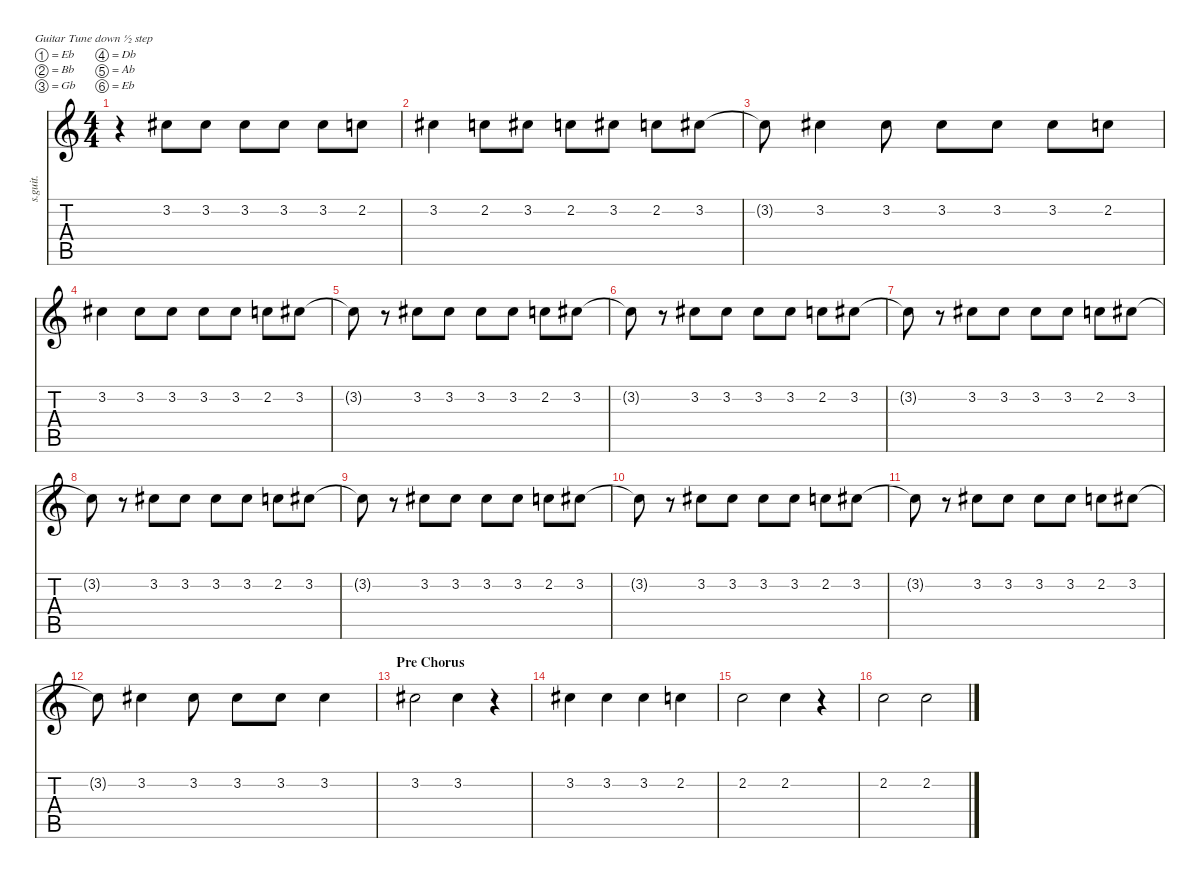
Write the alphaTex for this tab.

\defaultSystemsLayout 4
\hideDynamics
\bracketExtendMode nobrackets
\track ("Brandon Flowers - Vocals" "s.guit.") {instrument oboe}
\staff {score tabs}
\tuning (Eb4 Bb3 Gb3 Db3 Ab2 Eb2)
\displaytranspose 12
\ts (4 4)
\tempo (148 hide)
\clef g2
\ks c
r.4{dy f} 3.2{acc #}.8{lyrics (0 "") lyrics (1 "") lyrics (2 "") lyrics (3 "") lyrics (4 "")} 3.2{acc #}.8{lyrics (0 "") lyrics (1 "") lyrics (2 "") lyrics (3 "") lyrics (4 "")} 3.2{acc #}.8{lyrics (0 "") lyrics (1 "") lyrics (2 "") lyrics (3 "") lyrics (4 "")} 3.2{acc #}.8{lyrics (0 "") lyrics (1 "") lyrics (2 "") lyrics (3 "") lyrics (4 "")} 3.2{acc #}.8{lyrics (0 "") lyrics (1 "") lyrics (2 "") lyrics (3 "") lyrics (4 "")} 2.2.8{lyrics (0 "") lyrics (1 "") lyrics (2 "") lyrics (3 "") lyrics (4 "")} |
3.2{acc #}.4{lyrics (0 "") lyrics (1 "") lyrics (2 "") lyrics (3 "") lyrics (4 "")} 2.2.8{lyrics (0 "") lyrics (1 "") lyrics (2 "") lyrics (3 "") lyrics (4 "")} 3.2{acc #}.8{lyrics (0 "") lyrics (1 "") lyrics (2 "") lyrics (3 "") lyrics (4 "")} 2.2.8{lyrics (0 "") lyrics (1 "") lyrics (2 "") lyrics (3 "") lyrics (4 "")} 3.2{acc #}.8{lyrics (0 "") lyrics (1 "") lyrics (2 "") lyrics (3 "") lyrics (4 "")} 2.2.8{lyrics (0 "") lyrics (1 "") lyrics (2 "") lyrics (3 "") lyrics (4 "")} 3.2{acc #}.8{lyrics (0 "") lyrics (1 "") lyrics (2 "") lyrics (3 "") lyrics (4 "")} |
3.2{t acc #}.8{lyrics (0 "") lyrics (1 "") lyrics (2 "") lyrics (3 "") lyrics (4 "")} 3.2{acc #}.4{lyrics (0 "") lyrics (1 "") lyrics (2 "") lyrics (3 "") lyrics (4 "")} 3.2{acc #}.8{lyrics (0 "") lyrics (1 "") lyrics (2 "") lyrics (3 "") lyrics (4 "")} 3.2{acc #}.8{lyrics (0 "") lyrics (1 "") lyrics (2 "") lyrics (3 "") lyrics (4 "")} 3.2{acc #}.8{lyrics (0 "") lyrics (1 "") lyrics (2 "") lyrics (3 "") lyrics (4 "")} 3.2{acc #}.8{lyrics (0 "") lyrics (1 "") lyrics (2 "") lyrics (3 "") lyrics (4 "")} 2.2.8{lyrics (0 "") lyrics (1 "") lyrics (2 "") lyrics (3 "") lyrics (4 "")} |
3.2{acc #}.4{lyrics (0 "") lyrics (1 "") lyrics (2 "") lyrics (3 "") lyrics (4 "")} 3.2{acc #}.8{lyrics (0 "") lyrics (1 "") lyrics (2 "") lyrics (3 "") lyrics (4 "")} 3.2{acc #}.8{lyrics (0 "") lyrics (1 "") lyrics (2 "") lyrics (3 "") lyrics (4 "")} 3.2{acc #}.8{lyrics (0 "") lyrics (1 "") lyrics (2 "") lyrics (3 "") lyrics (4 "")} 3.2{acc #}.8{lyrics (0 "") lyrics (1 "") lyrics (2 "") lyrics (3 "") lyrics (4 "")} 2.2.8{lyrics (0 "") lyrics (1 "") lyrics (2 "") lyrics (3 "") lyrics (4 "")} 3.2{acc #}.8{lyrics (0 "") lyrics (1 "") lyrics (2 "") lyrics (3 "") lyrics (4 "")} |
3.2{t acc #}.8{lyrics (0 "") lyrics (1 "") lyrics (2 "") lyrics (3 "") lyrics (4 "")} r.8 3.2{acc #}.8{lyrics (0 "") lyrics (1 "") lyrics (2 "") lyrics (3 "") lyrics (4 "")} 3.2{acc #}.8{lyrics (0 "") lyrics (1 "") lyrics (2 "") lyrics (3 "") lyrics (4 "")} 3.2{acc #}.8{lyrics (0 "") lyrics (1 "") lyrics (2 "") lyrics (3 "") lyrics (4 "")} 3.2{acc #}.8{lyrics (0 "") lyrics (1 "") lyrics (2 "") lyrics (3 "") lyrics (4 "")} 2.2.8{lyrics (0 "") lyrics (1 "") lyrics (2 "") lyrics (3 "") lyrics (4 "")} 3.2{acc #}.8{lyrics (0 "") lyrics (1 "") lyrics (2 "") lyrics (3 "") lyrics (4 "")} |
3.2{t acc #}.8{lyrics (0 "") lyrics (1 "") lyrics (2 "") lyrics (3 "") lyrics (4 "")} r.8 3.2{acc #}.8{lyrics (0 "") lyrics (1 "") lyrics (2 "") lyrics (3 "") lyrics (4 "")} 3.2{acc #}.8{lyrics (0 "") lyrics (1 "") lyrics (2 "") lyrics (3 "") lyrics (4 "")} 3.2{acc #}.8{lyrics (0 "") lyrics (1 "") lyrics (2 "") lyrics (3 "") lyrics (4 "")} 3.2{acc #}.8{lyrics (0 "") lyrics (1 "") lyrics (2 "") lyrics (3 "") lyrics (4 "")} 2.2.8{lyrics (0 "") lyrics (1 "") lyrics (2 "") lyrics (3 "") lyrics (4 "")} 3.2{acc #}.8{lyrics (0 "") lyrics (1 "") lyrics (2 "") lyrics (3 "") lyrics (4 "")} |
3.2{t acc #}.8{lyrics (0 "") lyrics (1 "") lyrics (2 "") lyrics (3 "") lyrics (4 "")} r.8 3.2{acc #}.8{lyrics (0 "") lyrics (1 "") lyrics (2 "") lyrics (3 "") lyrics (4 "")} 3.2{acc #}.8{lyrics (0 "") lyrics (1 "") lyrics (2 "") lyrics (3 "") lyrics (4 "")} 3.2{acc #}.8{lyrics (0 "") lyrics (1 "") lyrics (2 "") lyrics (3 "") lyrics (4 "")} 3.2{acc #}.8{lyrics (0 "") lyrics (1 "") lyrics (2 "") lyrics (3 "") lyrics (4 "")} 2.2.8{lyrics (0 "") lyrics (1 "") lyrics (2 "") lyrics (3 "") lyrics (4 "")} 3.2{acc #}.8{lyrics (0 "") lyrics (1 "") lyrics (2 "") lyrics (3 "") lyrics (4 "")} |
3.2{t acc #}.8{lyrics (0 "") lyrics (1 "") lyrics (2 "") lyrics (3 "") lyrics (4 "")} r.8 3.2{acc #}.8{lyrics (0 "") lyrics (1 "") lyrics (2 "") lyrics (3 "") lyrics (4 "")} 3.2{acc #}.8{lyrics (0 "") lyrics (1 "") lyrics (2 "") lyrics (3 "") lyrics (4 "")} 3.2{acc #}.8{lyrics (0 "") lyrics (1 "") lyrics (2 "") lyrics (3 "") lyrics (4 "")} 3.2{acc #}.8{lyrics (0 "") lyrics (1 "") lyrics (2 "") lyrics (3 "") lyrics (4 "")} 2.2.8{lyrics (0 "") lyrics (1 "") lyrics (2 "") lyrics (3 "") lyrics (4 "")} 3.2{acc #}.8{lyrics (0 "") lyrics (1 "") lyrics (2 "") lyrics (3 "") lyrics (4 "")} |
3.2{t acc #}.8{lyrics (0 "") lyrics (1 "") lyrics (2 "") lyrics (3 "") lyrics (4 "")} r.8 3.2{acc #}.8{lyrics (0 "") lyrics (1 "") lyrics (2 "") lyrics (3 "") lyrics (4 "")} 3.2{acc #}.8{lyrics (0 "") lyrics (1 "") lyrics (2 "") lyrics (3 "") lyrics (4 "")} 3.2{acc #}.8{lyrics (0 "") lyrics (1 "") lyrics (2 "") lyrics (3 "") lyrics (4 "")} 3.2{acc #}.8{lyrics (0 "") lyrics (1 "") lyrics (2 "") lyrics (3 "") lyrics (4 "")} 2.2.8{lyrics (0 "") lyrics (1 "") lyrics (2 "") lyrics (3 "") lyrics (4 "")} 3.2{acc #}.8{lyrics (0 "") lyrics (1 "") lyrics (2 "") lyrics (3 "") lyrics (4 "")} |
3.2{t acc #}.8{lyrics (0 "") lyrics (1 "") lyrics (2 "") lyrics (3 "") lyrics (4 "")} r.8 3.2{acc #}.8{lyrics (0 "") lyrics (1 "") lyrics (2 "") lyrics (3 "") lyrics (4 "")} 3.2{acc #}.8{lyrics (0 "") lyrics (1 "") lyrics (2 "") lyrics (3 "") lyrics (4 "")} 3.2{acc #}.8{lyrics (0 "") lyrics (1 "") lyrics (2 "") lyrics (3 "") lyrics (4 "")} 3.2{acc #}.8{lyrics (0 "") lyrics (1 "") lyrics (2 "") lyrics (3 "") lyrics (4 "")} 2.2.8{lyrics (0 "") lyrics (1 "") lyrics (2 "") lyrics (3 "") lyrics (4 "")} 3.2{acc #}.8{lyrics (0 "") lyrics (1 "") lyrics (2 "") lyrics (3 "") lyrics (4 "")} |
3.2{t acc #}.8{lyrics (0 "") lyrics (1 "") lyrics (2 "") lyrics (3 "") lyrics (4 "")} r.8 3.2{acc #}.8{lyrics (0 "") lyrics (1 "") lyrics (2 "") lyrics (3 "") lyrics (4 "")} 3.2{acc #}.8{lyrics (0 "") lyrics (1 "") lyrics (2 "") lyrics (3 "") lyrics (4 "")} 3.2{acc #}.8{lyrics (0 "") lyrics (1 "") lyrics (2 "") lyrics (3 "") lyrics (4 "")} 3.2{acc #}.8{lyrics (0 "") lyrics (1 "") lyrics (2 "") lyrics (3 "") lyrics (4 "")} 2.2.8{lyrics (0 "") lyrics (1 "") lyrics (2 "") lyrics (3 "") lyrics (4 "")} 3.2{acc #}.8{lyrics (0 "") lyrics (1 "") lyrics (2 "") lyrics (3 "") lyrics (4 "")} |
3.2{t acc #}.8{lyrics (0 "") lyrics (1 "") lyrics (2 "") lyrics (3 "") lyrics (4 "")} 3.2{acc #}.4{lyrics (0 "") lyrics (1 "") lyrics (2 "") lyrics (3 "") lyrics (4 "")} 3.2{acc #}.8{lyrics (0 "") lyrics (1 "") lyrics (2 "") lyrics (3 "") lyrics (4 "")} 3.2{acc #}.8{lyrics (0 "") lyrics (1 "") lyrics (2 "") lyrics (3 "") lyrics (4 "")} 3.2{acc #}.8{lyrics (0 "") lyrics (1 "") lyrics (2 "") lyrics (3 "") lyrics (4 "")} 3.2{acc #}.4{lyrics (0 "") lyrics (1 "") lyrics (2 "") lyrics (3 "") lyrics (4 "")} |
\section ("" "Pre Chorus")
3.2{acc #}.2{lyrics (0 "") lyrics (1 "") lyrics (2 "") lyrics (3 "") lyrics (4 "")} 3.2{acc #}.4{lyrics (0 "") lyrics (1 "") lyrics (2 "") lyrics (3 "") lyrics (4 "")} r.4 |
3.2{acc #}.4{lyrics (0 "") lyrics (1 "") lyrics (2 "") lyrics (3 "") lyrics (4 "")} 3.2{acc #}.4{lyrics (0 "") lyrics (1 "") lyrics (2 "") lyrics (3 "") lyrics (4 "")} 3.2{acc #}.4{lyrics (0 "") lyrics (1 "") lyrics (2 "") lyrics (3 "") lyrics (4 "")} 2.2.4{lyrics (0 "") lyrics (1 "") lyrics (2 "") lyrics (3 "") lyrics (4 "")} |
2.2.2{lyrics (0 "") lyrics (1 "") lyrics (2 "") lyrics (3 "") lyrics (4 "")} 2.2.4{lyrics (0 "") lyrics (1 "") lyrics (2 "") lyrics (3 "") lyrics (4 "")} r.4 |
2.2.2{lyrics (0 "") lyrics (1 "") lyrics (2 "") lyrics (3 "") lyrics (4 "")} 2.2.2{lyrics (0 "") lyrics (1 "") lyrics (2 "") lyrics (3 "") lyrics (4 "")}
